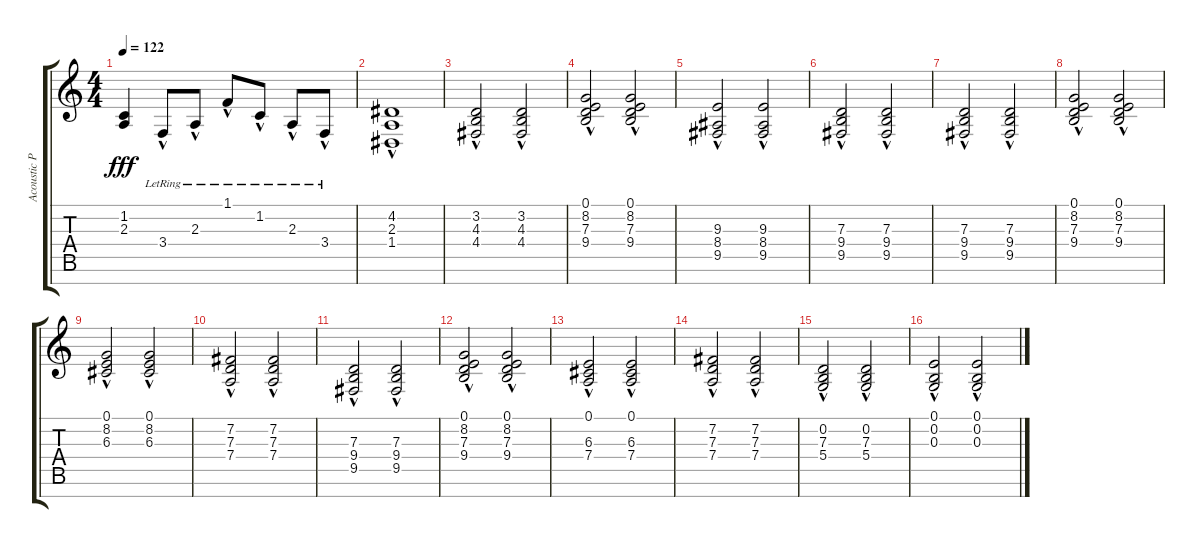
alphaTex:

\track ("Acoustic Piano (Staff 1)" "Acoustic P") {instrument brightacousticpiano}
\staff {score tabs}
\tuning (E4 B3 G3 D3 A2 E2 B1) {hide}
\ts (4 4)
\tempo 122
\clef g2
\ks c
(1.2{t} 2.3{t}).4{dy fff} 3.4{hac lr}.8 2.3{hac lr}.8 1.1{hac lr}.8 1.2{hac lr}.8 2.3{hac lr}.8 3.4{hac lr}.8 |
(4.2{hac} 2.3{hac} 1.4{hac}).1 |
(3.2{hac} 4.3{hac} 4.4{hac}).2 (3.2{hac} 4.3{hac} 4.4{hac}).2 |
(0.1{hac} 8.2{hac} 7.3{hac} 9.4{hac}).2 (0.1{hac} 8.2{hac} 7.3{hac} 9.4{hac}).2 |
(9.3{hac} 8.4{hac} 9.5{hac}).2 (9.3{hac} 8.4{hac} 9.5{hac}).2 |
(7.3{hac} 9.4{hac} 9.5{hac}).2 (7.3{hac} 9.4{hac} 9.5{hac}).2 |
(7.3{hac} 9.4{hac} 9.5{hac}).2 (7.3{hac} 9.4{hac} 9.5{hac}).2 |
(0.1{hac} 8.2{hac} 7.3{hac} 9.4{hac}).2 (0.1{hac} 8.2{hac} 7.3{hac} 9.4{hac}).2 |
(0.1{hac} 8.2{hac} 6.3{hac}).2 (0.1{hac} 8.2{hac} 6.3{hac}).2 |
(7.2{hac} 7.3{hac} 7.4{hac}).2 (7.2{hac} 7.3{hac} 7.4{hac}).2 |
(7.3{hac} 9.4{hac} 9.5{hac}).2 (7.3{hac} 9.4{hac} 9.5{hac}).2 |
(0.1{hac} 8.2{hac} 7.3{hac} 9.4{hac}).2 (0.1{hac} 8.2{hac} 7.3{hac} 9.4{hac}).2 |
(0.1{hac} 6.3{hac} 7.4{hac}).2 (0.1{hac} 6.3{hac} 7.4{hac}).2 |
(7.2{hac} 7.3{hac} 7.4{hac}).2 (7.2{hac} 7.3{hac} 7.4{hac}).2 |
(0.2{hac} 7.3{hac} 5.4{hac}).2 (0.2{hac} 7.3{hac} 5.4{hac}).2 |
(0.1{hac} 0.2{hac} 0.3{hac}).2 (0.1{hac} 0.2{hac} 0.3{hac}).2
